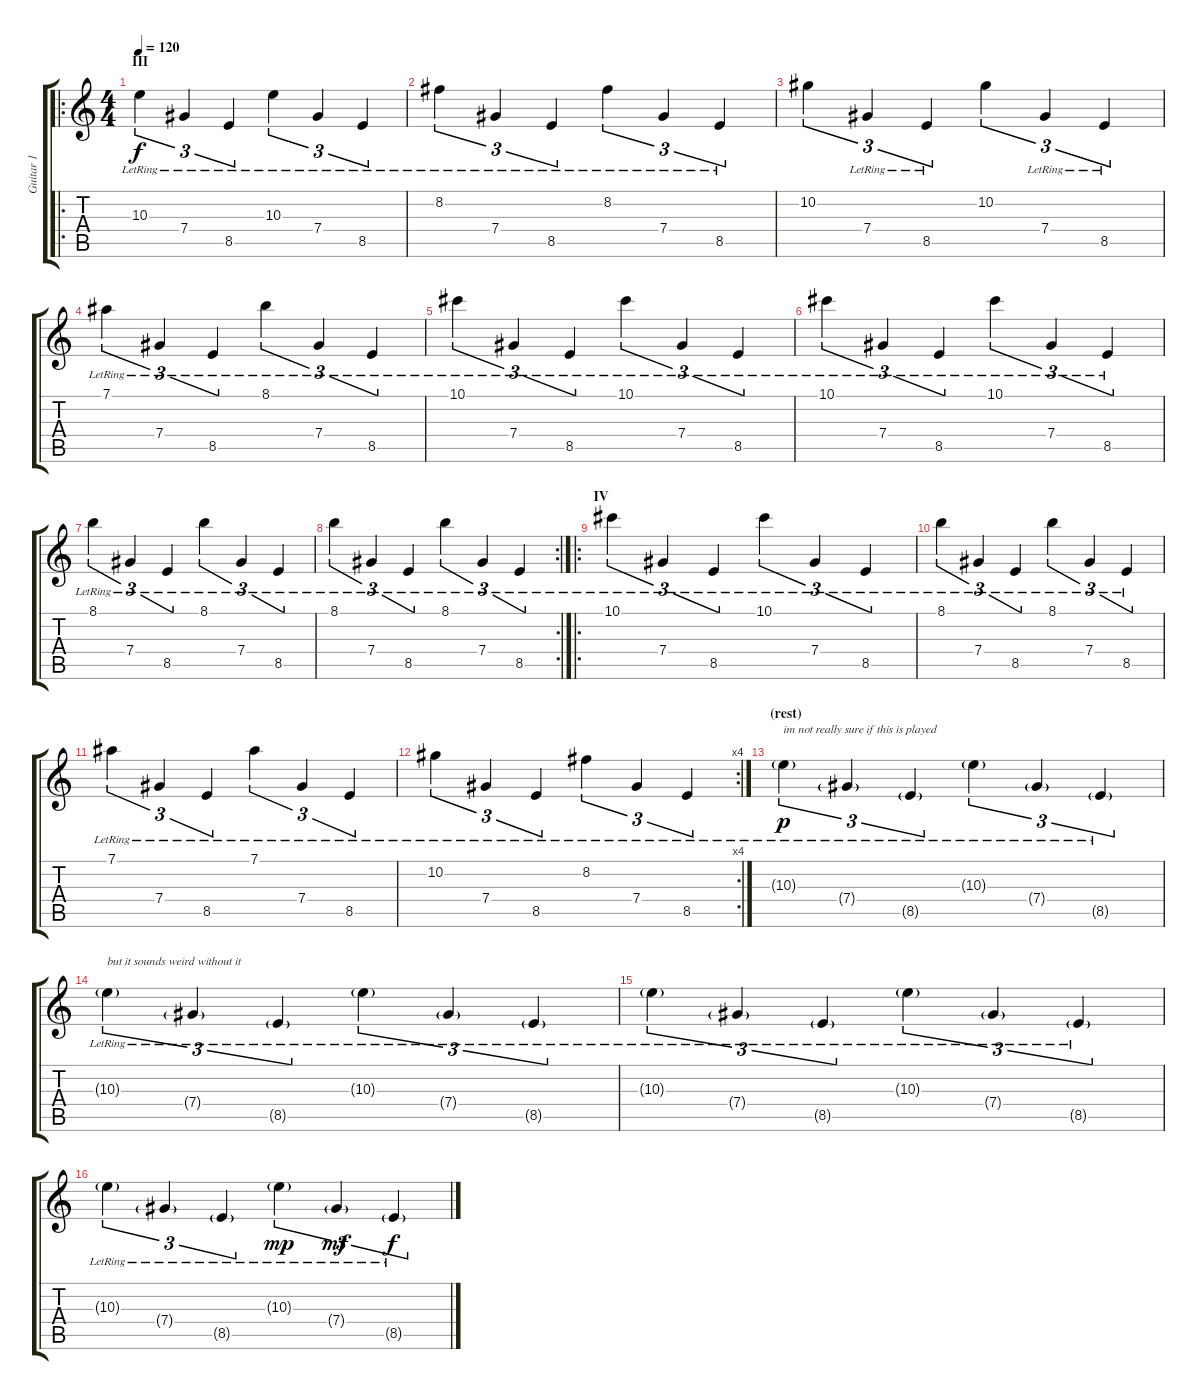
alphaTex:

\track ("Guitar 1" "Guitar 1") {instrument distortionguitar}
\staff {score tabs}
\tuning (Eb4 Bb3 Gb3 Db3 Ab2 Db2) {hide}
\ro
\ts (4 4)
\section ("" "III")
\tempo 120
\clef g2
\ks c
10.3{lr}.4{tu (3 2) dy f} 7.4{lr}.4{tu (3 2)} 8.5{lr}.4{tu (3 2)} 10.3{lr}.4{tu (3 2)} 7.4{lr}.4{tu (3 2)} 8.5{lr}.4{tu (3 2)} |
8.2{lr}.4{tu (3 2)} 7.4{lr}.4{tu (3 2)} 8.5{lr}.4{tu (3 2)} 8.2{lr}.4{tu (3 2)} 7.4{lr}.4{tu (3 2)} 8.5{lr}.4{tu (3 2)} |
10.2.4{tu (3 2)} 7.4{lr}.4{tu (3 2)} 8.5{lr}.4{tu (3 2)} 10.2.4{tu (3 2)} 7.4{lr}.4{tu (3 2)} 8.5{lr}.4{tu (3 2)} |
7.1{lr}.4{tu (3 2)} 7.4{lr}.4{tu (3 2)} 8.5{lr}.4{tu (3 2)} 8.1{lr}.4{tu (3 2)} 7.4{lr}.4{tu (3 2)} 8.5{lr}.4{tu (3 2)} |
10.1{lr}.4{tu (3 2)} 7.4{lr}.4{tu (3 2)} 8.5{lr}.4{tu (3 2)} 10.1{lr}.4{tu (3 2)} 7.4{lr}.4{tu (3 2)} 8.5{lr}.4{tu (3 2)} |
10.1{lr}.4{tu (3 2)} 7.4{lr}.4{tu (3 2)} 8.5{lr}.4{tu (3 2)} 10.1{lr}.4{tu (3 2)} 7.4{lr}.4{tu (3 2)} 8.5{lr}.4{tu (3 2)} |
8.1{lr}.4{tu (3 2)} 7.4{lr}.4{tu (3 2)} 8.5{lr}.4{tu (3 2)} 8.1{lr}.4{tu (3 2)} 7.4{lr}.4{tu (3 2)} 8.5{lr}.4{tu (3 2)} |
\rc 2
8.1{lr}.4{tu (3 2)} 7.4{lr}.4{tu (3 2)} 8.5{lr}.4{tu (3 2)} 8.1{lr}.4{tu (3 2)} 7.4{lr}.4{tu (3 2)} 8.5{lr}.4{tu (3 2)} |
\ro
\section ("" "IV")
10.1{lr}.4{tu (3 2)} 7.4{lr}.4{tu (3 2)} 8.5{lr}.4{tu (3 2)} 10.1{lr}.4{tu (3 2)} 7.4{lr}.4{tu (3 2)} 8.5{lr}.4{tu (3 2)} |
8.1{lr}.4{tu (3 2)} 7.4{lr}.4{tu (3 2)} 8.5{lr}.4{tu (3 2)} 8.1{lr}.4{tu (3 2)} 7.4{lr}.4{tu (3 2)} 8.5{lr}.4{tu (3 2)} |
7.1{lr}.4{tu (3 2)} 7.4{lr}.4{tu (3 2)} 8.5{lr}.4{tu (3 2)} 7.1{lr}.4{tu (3 2)} 7.4{lr}.4{tu (3 2)} 8.5{lr}.4{tu (3 2)} |
\rc 4
10.2{lr}.4{tu (3 2)} 7.4{lr}.4{tu (3 2)} 8.5{lr}.4{tu (3 2)} 8.2{lr}.4{tu (3 2)} 7.4{lr}.4{tu (3 2)} 8.5{lr}.4{tu (3 2)} |
\section ("" "(rest)")
10.3{g lr}.4{tu (3 2) txt "im not really sure if this is played" dy p} 7.4{g lr}.4{tu (3 2)} 8.5{g lr}.4{tu (3 2)} 10.3{g lr}.4{tu (3 2)} 7.4{g lr}.4{tu (3 2)} 8.5{g lr}.4{tu (3 2)} |
10.3{g lr}.4{tu (3 2) txt "but it sounds weird without it"} 7.4{g lr}.4{tu (3 2)} 8.5{g lr}.4{tu (3 2)} 10.3{g lr}.4{tu (3 2)} 7.4{g lr}.4{tu (3 2)} 8.5{g lr}.4{tu (3 2)} |
10.3{g lr}.4{tu (3 2)} 7.4{g lr}.4{tu (3 2)} 8.5{g lr}.4{tu (3 2)} 10.3{g lr}.4{tu (3 2)} 7.4{g lr}.4{tu (3 2)} 8.5{g lr}.4{tu (3 2)} |
10.3{g lr}.4{tu (3 2)} 7.4{g lr}.4{tu (3 2)} 8.5{g lr}.4{tu (3 2)} 10.3{g lr}.4{tu (3 2) dy mp} 7.4{g lr}.4{tu (3 2) dy mf} 8.5{g lr}.4{tu (3 2) dy f}
